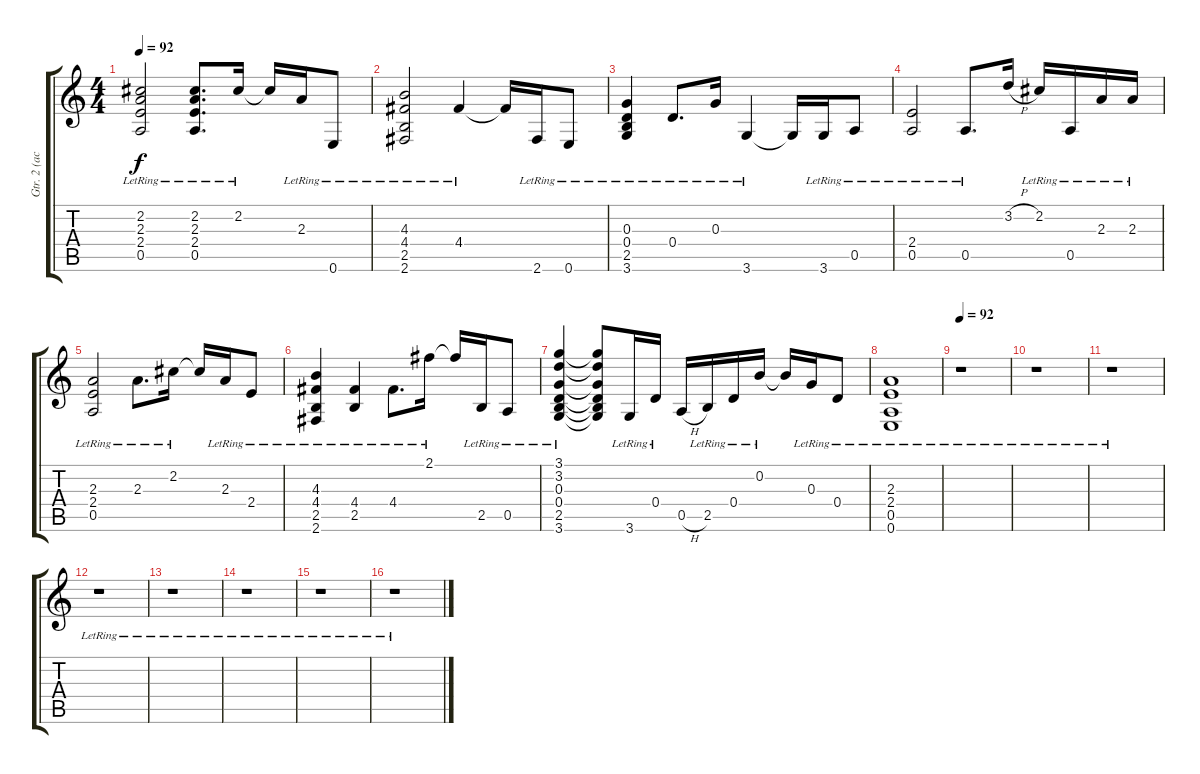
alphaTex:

\track ("Gtr. 2 (acous.)" "Gtr. 2 (ac") {instrument acousticguitarsteel}
\staff {score tabs}
\tuning (E4 B3 G3 D3 A2 E2) {hide}
\ts (4 4)
\tempo 92
\tempo 82
\tempo 92
\clef g2
\ks c
(2.2{lr} 2.3{lr} 2.4{lr} 0.5{lr}).2{dy f instrument acousticguitarsteel} (2.2{lr} 2.3{lr} 2.4{lr} 0.5{lr}).8{d} 2.2{lr}.16 2.2{t}.16 2.3{lr}.16 0.6{lr}.8 |
(4.3{lr} 4.4{lr} 2.5{lr} 2.6{lr}).2 4.4{lr}.4 4.4{t}.16 2.6{lr}.16 0.6{lr}.8 |
(0.3{lr} 0.4{lr} 2.5{lr} 3.6{lr}).4 0.4{lr}.8{d} 0.3{lr}.16 3.6{lr}.4 3.6{t}.16 3.6{lr}.16 0.5{lr}.8 |
(2.4{lr} 0.5{lr}).2 0.5{lr}.8{d} 3.2{h}.16 2.2{lr}.16 0.5{lr}.16 2.3{lr}.16 2.3{lr}.16 |
(2.3{lr} 2.4{lr} 0.5{lr}).2 2.3{lr}.8{d} 2.2{lr}.16 2.2{t}.16 2.3{lr}.16 2.4{lr}.8 |
(4.3{lr} 4.4{lr} 2.5{lr} 2.6{lr}).4 (4.4{lr} 2.5{lr}).4 4.4{lr}.8{d} 2.1{lr}.16 2.1{t}.16 2.5{lr}.16 0.5{lr}.8 |
(3.1{lr} 3.2{lr} 0.3{lr} 0.4{lr} 2.5{lr} 3.6{lr}).4 (3.1{t} 3.2{t} 0.3{t} 0.4{t} 2.5{t} 3.6{t}).8 3.6{lr}.16 0.4{lr}.16 0.5{h}.16 2.5{lr}.16 0.4{lr}.16 0.2{lr}.16 0.2{t}.16 0.3{lr}.16 0.4{lr}.8 |
(2.3{lr} 2.4{lr} 0.5{lr} 0.6{lr}).1 |
\tempo 92
r.1 |
r.1 |
r.1 |
r.1 |
r.1 |
r.1 |
r.1 |
r.1
